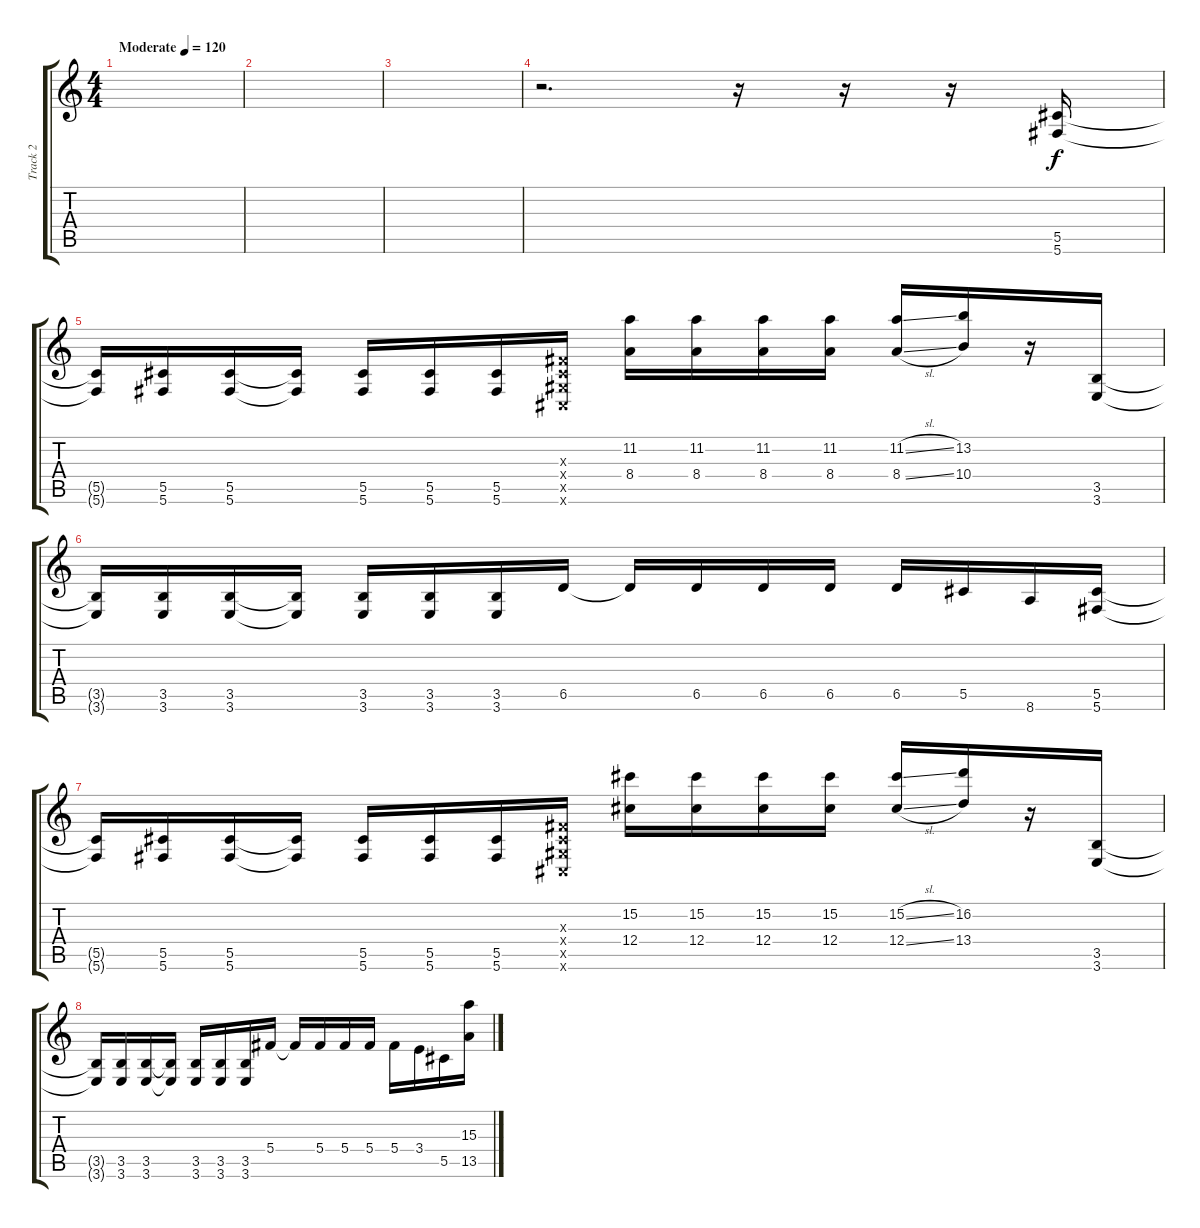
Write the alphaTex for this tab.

\track ("Track 2" "Track 2") {instrument distortionguitar}
\staff {score tabs}
\tuning (Eb4 Bb3 Gb3 Db3 Ab2 Db2) {hide}
\ts (4 4)
\tempo (120 "Moderate")
\clef g2
\ks c
|
|
|
r.2{d} r.16 r.16 r.16 (5.5 5.6).16 |
(5.5{t} 5.6{t}).16 (5.5 5.6).16 (5.5 5.6).16 (5.5{t} 5.6{t}).16 (5.5 5.6).16 (5.5 5.6).16 (5.5 5.6).16 (0.3{x} 0.4{x} 0.5{x} 0.6{x}).16 (11.2 8.4).16 (11.2 8.4).16 (11.2 8.4).16 (11.2 8.4).16 (11.2{sl} 8.4{sl}).16 (13.2 10.4).16 r.16 (3.5 3.6).16 |
(3.5{t} 3.6{t}).16 (3.5 3.6).16 (3.5 3.6).16 (3.5{t} 3.6{t}).16 (3.5 3.6).16 (3.5 3.6).16 (3.5 3.6).16 6.5.16 6.5{t}.16 6.5.16 6.5.16 6.5.16 6.5.16 5.5.16 8.6.16 (5.5 5.6).16 |
(5.5{t} 5.6{t}).16 (5.5 5.6).16 (5.5 5.6).16 (5.5{t} 5.6{t}).16 (5.5 5.6).16 (5.5 5.6).16 (5.5 5.6).16 (0.3{x} 0.4{x} 0.5{x} 0.6{x}).16 (15.2 12.4).16 (15.2 12.4).16 (15.2 12.4).16 (15.2 12.4).16 (15.2{sl} 12.4{sl}).16 (16.2 13.4).16 r.16 (3.5 3.6).16 |
(3.5{t} 3.6{t}).16 (3.5 3.6).16 (3.5 3.6).16 (3.5{t} 3.6{t}).16 (3.5 3.6).16 (3.5 3.6).16 (3.5 3.6).16 5.4.16 5.4{t}.16 5.4.16 5.4.16 5.4.16 5.4.16 3.4.16 5.5.16 (15.3 13.5).16
